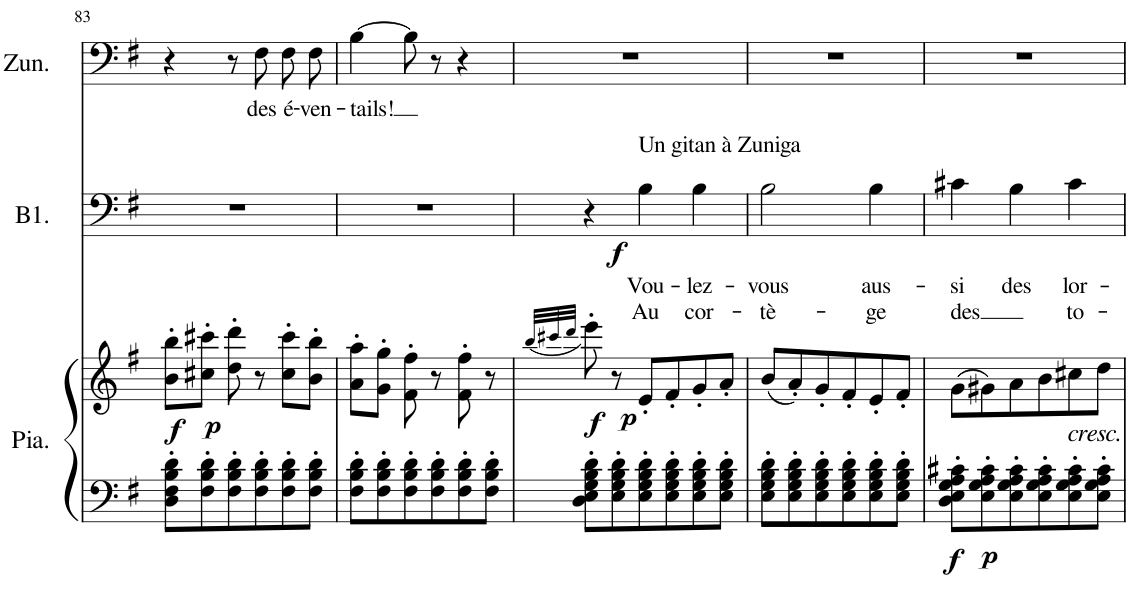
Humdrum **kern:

**kern	**kern	**dynam	**kern	**text	**text	**dynam	**kern	**text
*part3	*part3	*part3	*part2	*part2	*part2	*part2	*part1	*part1
*staff4	*staff3	*staff3/4	*staff2	*staff2	*staff2	*staff2	*staff1	*staff1
*I"Piano	*	*	*I"Basse 1	*	*	*	*I"Zuniga	*
*I'Pia.	*	*	*I'B1.	*	*	*	*I'Zun.	*
!!LO:PB:g=z
*clefF4	*clefG2	*	*clefF4	*	*	*	*clefF4	*
*k[f#]	*k[f#]	*	*k[f#]	*	*	*	*k[f#]	*
*M3/4	*M3/4	*	*M3/4	*	*	*	*M3/4	*
=83	=83	=83	=83	=83	=83	=83	=83	=83
!	!	!LO:DY:b	!	!	!	!	!	!
8D\' 8F#\' 8B\' 8d\'L	8b\' 8bb\'L	f	2.r	.	.	.	4r	.
!	!	!LO:DY:b	!	!	!	!	!	!
8F#\' 8B\' 8d\'	8cc#X\' 8ccc#X\'J	p	.	.	.	.	.	.
8F#\' 8B\' 8d\'	8dd\' 8ddd\'	.	.	.	.	.	8r	.
!	!	!	!	!	!	!	!	!LO:LY:b
8F#\' 8B\' 8d\'	8r	.	.	.	.	.	8F#\	des
!	!	!	!	!	!	!	!	!LO:LY:b
8F#\' 8B\' 8d\'	8cc#\' 8ccc#\'L	.	.	.	.	.	8F#\L	é-
!	!	!	!	!	!	!	!	!LO:LY:b
8F#\' 8B\' 8d\'J	8b\' 8bb\'J	.	.	.	.	.	8F#\J	-ven-
=84	=84	=84	=84	=84	=84	=84	=84	=84
!	!	!	!	!	!	!	!	!LO:LY:b
8F#\' 8B\' 8d\'L	8a\' 8aa\'L	.	2.r	.	.	.	[4B\	-tails!
8F#\' 8B\' 8d\'	8g\' 8gg\'J	.	.	.	.	.	.	.
8F#\' 8B\' 8d\'	8f#\' 8ff#\'	.	.	.	.	.	8B\]	.
8F#\' 8B\' 8d\'	8r	.	.	.	.	.	8r	.
8F#\' 8B\' 8d\'	8f#\' 8ff#\'	.	.	.	.	.	4r	.
8F#\' 8B\' 8d\'J	8r	.	.	.	.	.	.	.
=85	=85	=85	=85	=85	=85	=85	=85	=85
.	(32qbb/LLL	.	.	.	.	.	.	.
.	32qccc#X/	.	.	.	.	.	.	.
.	32qddd/JJJ	.	.	.	.	.	.	.
!	!	!LO:DY:b	!	!	!	!LO:DY:b	!	!
8D\' 8E\' 8G\' 8B\' 8d\'L	8eee'\)	f	4r	.	.	f	2.r	.
!	!	!LO:DY:b	!	!	!	!	!	!
8E\' 8G\' 8B\' 8d\'	8r	p	.	.	.	.	.	.
!	!	!	!LO:TX:a:t=Un gitan à Zuniga	!	!	!	!	!
!	!	!	!	!LO:LY:b	!LO:LY:b	!	!	!
8E\' 8G\' 8B\' 8d\'	8e'/L	.	4B\	Vou-	Au	.	.	.
8E\' 8G\' 8B\' 8d\'	8f#'/	.	.	.	.	.	.	.
!	!	!	!	!LO:LY:b	!LO:LY:b	!	!	!
8E\' 8G\' 8B\' 8d\'	8g'/	.	4B\	-lez-	cor-	.	.	.
8E\' 8G\' 8B\' 8d\'J	8a'/J	.	.	.	.	.	.	.
=86	=86	=86	=86	=86	=86	=86	=86	=86
!	!	!	!	!LO:LY:b	!LO:LY:b	!	!	!
8E\' 8G\' 8B\' 8d\'L	(8b/L	.	2B\	-vous	-tè-	.	2.r	.
8E\' 8G\' 8B\' 8d\'	8a'/)	.	.	.	.	.	.	.
8E\' 8G\' 8B\' 8d\'	8g'/	.	.	.	.	.	.	.
8E\' 8G\' 8B\' 8d\'	8f#'/	.	.	.	.	.	.	.
!	!	!	!	!LO:LY:b	!LO:LY:b	!	!	!
8E\' 8G\' 8B\' 8d\'	8e'/	.	4B\	aus-	-ge	.	.	.
8E\' 8G\' 8B\' 8d\'J	8f#'/J	.	.	.	.	.	.	.
=87	=87	=87	=87	=87	=87	=87	=87	=87
!	!	!LO:DY:b=2	!	!LO:LY:b	!LO:LY:b	!	!	!
8D\' 8E\' 8G\' 8A\' 8c#X\'L	(8g\L	f	4c#X\	-si	des	.	2.r	.
!	!	!LO:DY:b=2	!	!	!	!	!	!
8E\' 8G\' 8A\' 8c#\'	8g#X\)	p	.	.	.	.	.	.
!	!	!	!	!LO:LY:b	!	!	!	!
8E\' 8G\' 8A\' 8c#\'	8a\	.	4B\	des	.	.	.	.
8E\' 8G\' 8A\' 8c#\'	8b\	.	.	.	.	.	.	.
!	!LO:TX:b:i:t=cresc.	!	!	!	!	!	!	!
!	!	!	!	!LO:LY:b	!LO:LY:b	!	!	!
8E\' 8G\' 8A\' 8c#\'	8cc#X\	.	4c#\	lor-	to-	.	.	.
8E\' 8G\' 8A\' 8c#\'J	8dd\J	.	.	.	.	.	.	.
=	=	=	=	=	=	=	=	=
*-	*-	*-	*-	*-	*-	*-	*-	*-
